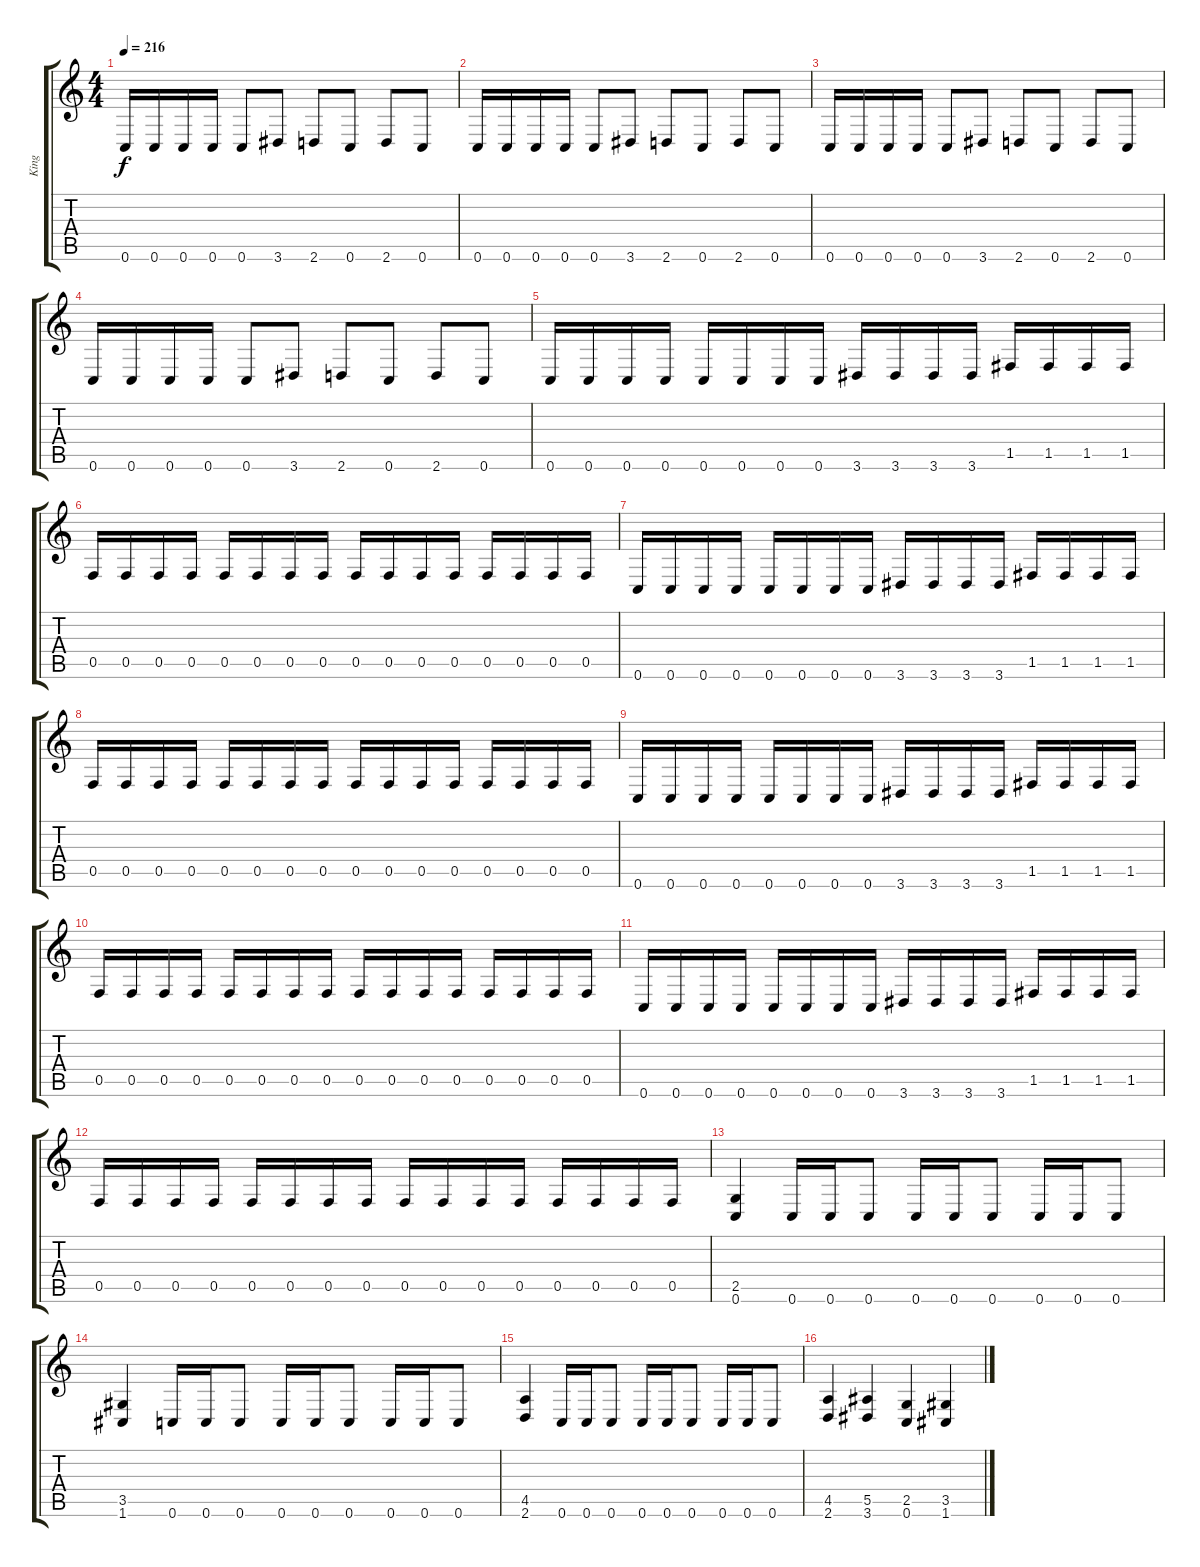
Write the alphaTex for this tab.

\track ("King" "King") {instrument distortionguitar}
\staff {score tabs}
\tuning (C4 G3 Eb3 Bb2 F2 C2) {hide}
\ts (4 4)
\tempo 216
\clef g2
\ks c
0.6.16{dy f} 0.6.16 0.6.16 0.6.16 0.6.8 3.6.8 2.6.8 0.6.8 2.6.8 0.6.8 |
0.6.16 0.6.16 0.6.16 0.6.16 0.6.8 3.6.8 2.6.8 0.6.8 2.6.8 0.6.8 |
0.6.16 0.6.16 0.6.16 0.6.16 0.6.8 3.6.8 2.6.8 0.6.8 2.6.8 0.6.8 |
0.6.16 0.6.16 0.6.16 0.6.16 0.6.8 3.6.8 2.6.8 0.6.8 2.6.8 0.6.8 |
0.6.16 0.6.16 0.6.16 0.6.16 0.6.16 0.6.16 0.6.16 0.6.16 3.6.16 3.6.16 3.6.16 3.6.16 1.5.16 1.5.16 1.5.16 1.5.16 |
0.5.16 0.5.16 0.5.16 0.5.16 0.5.16 0.5.16 0.5.16 0.5.16 0.5.16 0.5.16 0.5.16 0.5.16 0.5.16 0.5.16 0.5.16 0.5.16 |
0.6.16 0.6.16 0.6.16 0.6.16 0.6.16 0.6.16 0.6.16 0.6.16 3.6.16 3.6.16 3.6.16 3.6.16 1.5.16 1.5.16 1.5.16 1.5.16 |
0.5.16 0.5.16 0.5.16 0.5.16 0.5.16 0.5.16 0.5.16 0.5.16 0.5.16 0.5.16 0.5.16 0.5.16 0.5.16 0.5.16 0.5.16 0.5.16 |
0.6.16 0.6.16 0.6.16 0.6.16 0.6.16 0.6.16 0.6.16 0.6.16 3.6.16 3.6.16 3.6.16 3.6.16 1.5.16 1.5.16 1.5.16 1.5.16 |
0.5.16 0.5.16 0.5.16 0.5.16 0.5.16 0.5.16 0.5.16 0.5.16 0.5.16 0.5.16 0.5.16 0.5.16 0.5.16 0.5.16 0.5.16 0.5.16 |
0.6.16 0.6.16 0.6.16 0.6.16 0.6.16 0.6.16 0.6.16 0.6.16 3.6.16 3.6.16 3.6.16 3.6.16 1.5.16 1.5.16 1.5.16 1.5.16 |
0.5.16 0.5.16 0.5.16 0.5.16 0.5.16 0.5.16 0.5.16 0.5.16 0.5.16 0.5.16 0.5.16 0.5.16 0.5.16 0.5.16 0.5.16 0.5.16 |
(2.5 0.6).4 0.6.16 0.6.16 0.6.8 0.6.16 0.6.16 0.6.8 0.6.16 0.6.16 0.6.8 |
(3.5 1.6).4 0.6.16 0.6.16 0.6.8 0.6.16 0.6.16 0.6.8 0.6.16 0.6.16 0.6.8 |
(4.5 2.6).4 0.6.16 0.6.16 0.6.8 0.6.16 0.6.16 0.6.8 0.6.16 0.6.16 0.6.8 |
(4.5 2.6).4 (5.5 3.6).4 (2.5 0.6).4 (3.5 1.6).4
